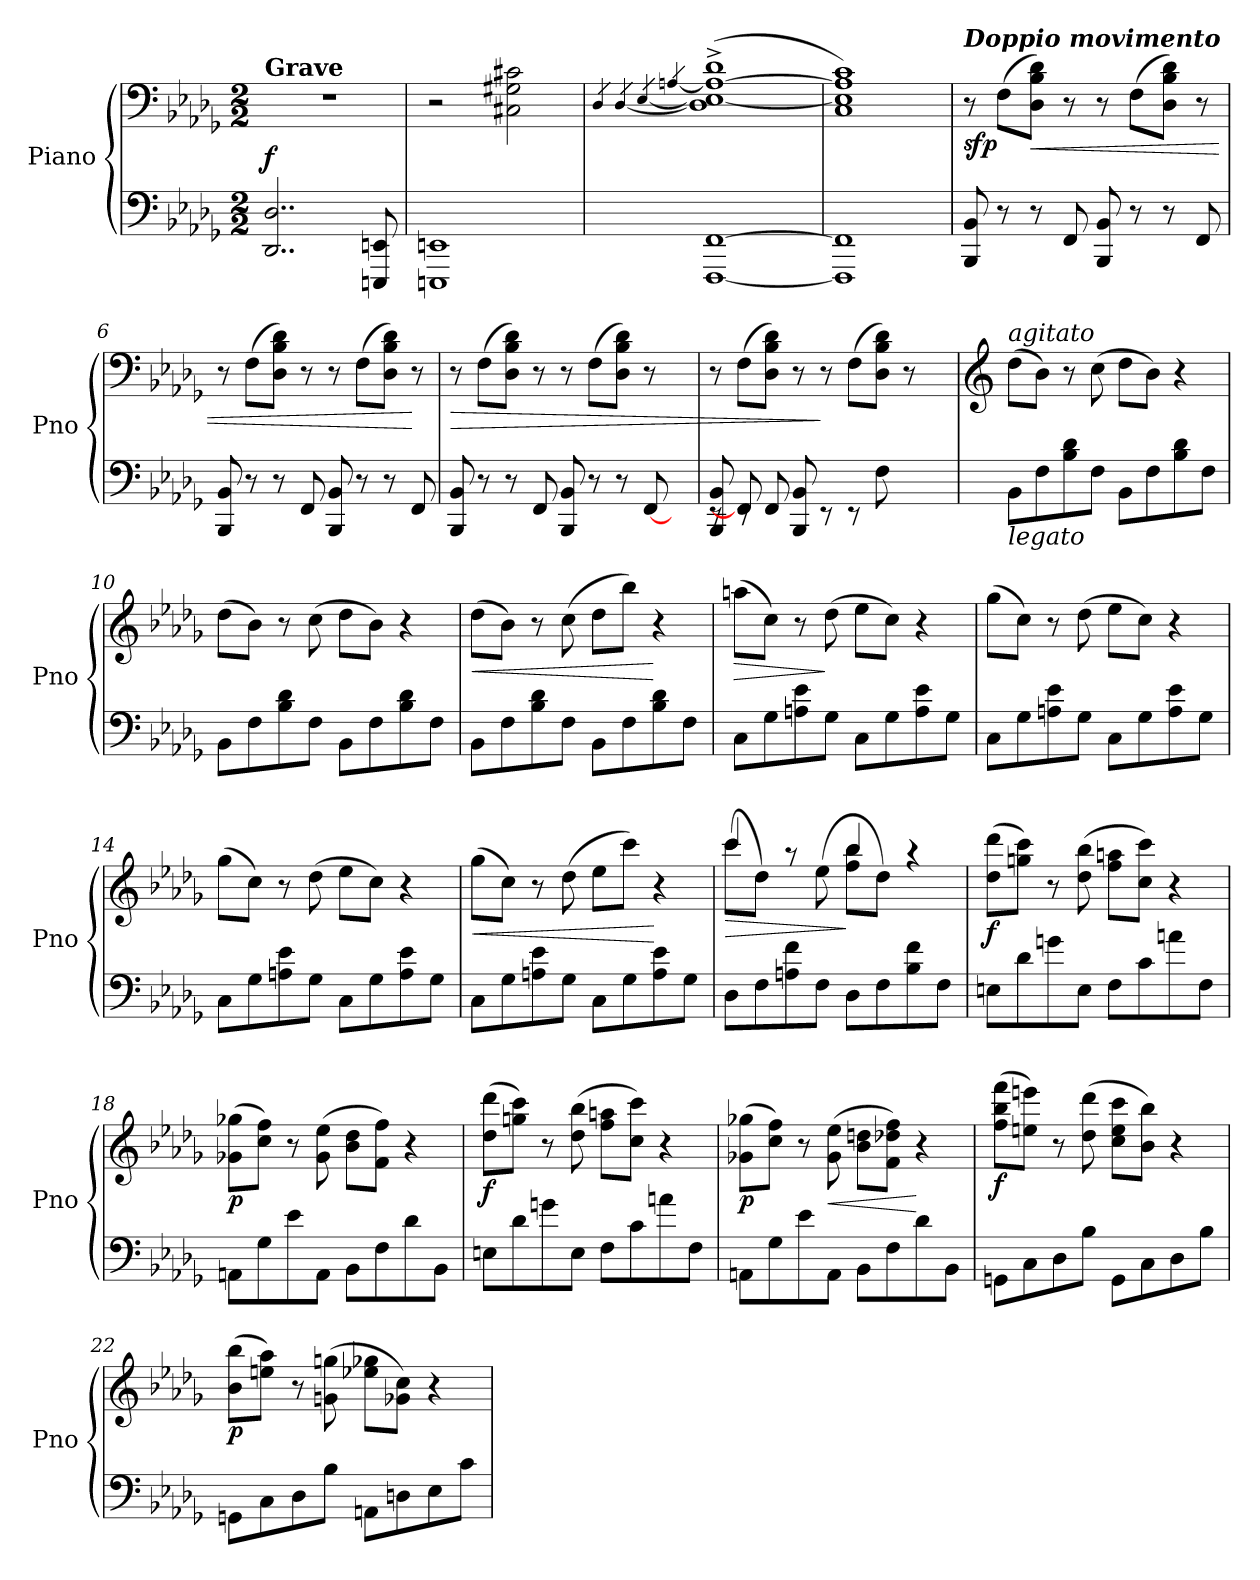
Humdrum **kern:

**kern	**kern	**dynam
*part1	*part1	*part1
*staff2	*staff1	*staff1/2
*I"Piano	*	*
*I'Pno	*	*
*clefF4	*clefF4	*
*k[b-e-a-d-g-]	*k[b-e-a-d-g-]	*
*D-:	*D-:	*
*M2/2	*M2/2	*
=1	=1	=1
!	!LO:TX:a:B:t=Grave	!
!	!	!LO:DY:a=2
2..DD-/ 2..D-/	1r	f
8EEEn/ 8EEn/	.	.
=2	=2	=2
1EEEn 1EEn	2r	.
.	2C#X\ 2G#X\ 2c#X\	.
=3	=3	=3
.	4qD-/	.
.	[4qD-/	.
.	[4qE-/	.
.	[4qAn/	.
[1FFF [1FF	(>1D-]^> 1E-_^> 1A_^> 1d-^>	.
=4	=4	=4
1FFF] 1FF]	1C 1E-] 1A] 1c)	.
=5	=5	=5
!	!LO:TX:a:Bi:t=Doppio movimento	!
!	!	!LO:DY:b
8BBB-/ 8BB-/	8r	sfp
8r	(>8F\L	.
!	!	!LO:HP:b
8r	8D-\ 8B-\ 8d-\J)	<
8FF/	8r	.
8BBB-/ 8BB-/	8r	.
8r	(>8F\L	.
8r	8D-\ 8B-\ 8d-\J)	.
8FF/	8r	.
!!LO:LB:g=z
=6	=6	=6
8BBB-/ 8BB-/	8r	.
8r	(>8F\L	.
8r	8D-\ 8B-\ 8d-\J)	.
8FF/	8r	.
8BBB-/ 8BB-/	8r	.
8r	(>8F\L	.
8r	8D-\ 8B-\ 8d-\J)	.
8FF/	8r	[
!!LO:LB:g=z
=7	=7	=7
!	!	!LO:HP:b
8BBB-/ 8BB-/	8r	>
8r	(>8F\L	.
8r	8D-\ 8B-\ 8d-\J)	.
8FF/	8r	.
8BBB-/ 8BB-/	8r	.
8r	(>8F\L	.
8r	8D-\ 8B-\ 8d-\J)	.
[8FF/	8r	.
8ryy	8ryy	.
!!LO:LB:g=z
=8	=8	=8
*^	*	*
8BBB-/ 8BB-/	8rEE	8r	.
8FF/]	8rEE	(>8F\L	.
2..ryy	8FF/	8D-\ 8B-\ 8d-\J)	.
.	8BBB-/ 8BB-/	8r	.
.	8rEE	8r	]
.	8rEE	(>8F\L	.
.	8F\	8D-\ 8B-\ 8d-\J)	.
.	4ryy	8r	.
.	.	8ryy	.
*v	*v	*	*
=9	=9	=9
*	*clefG2	*
!	!LO:TX:a:i:t=agitato	!
!LO:TX:b:i:t=legato	!	!
8BB-\L	(>8dd-\L	.
8F\	8b-\J)	.
8B-\ 8d-\	8r	.
8F\J	(>8cc\	.
8BB-\L	8dd-\L	.
8F\	8b-\J)	.
8B-\ 8d-\	4r	.
8F\J	.	.
=10	=10	=10
8BB-\L	(>8dd-\L	.
8F\	8b-\J)	.
8B-\ 8d-\	8r	.
8F\J	(>8cc\	.
8BB-\L	8dd-\L	.
8F\	8b-\J)	.
8B-\ 8d-\	4r	.
8F\J	.	.
=11	=11	=11
!	!	!LO:HP:b
8BB-\L	(>8dd-\L	<
8F\	8b-\J)	.
8B-\ 8d-\	8r	.
8F\J	(>8cc\	.
8BB-\L	8dd-\L	.
8F\	8bb-\J)	.
8B-\ 8d-\	4r	[
8F\J	.	.
!!LO:LB:g=z
=12	=12	=12
!	!	!LO:HP:b
8C\L	(>8aan\L	>
8G-\	8cc\J)	.
8An\ 8e-\	8r	.
8G-\J	(>8dd-\	]
8C\L	8ee-\L	.
8G-\	8cc\J)	.
8A\ 8e-\	4r	.
8G-\J	.	.
!!LO:LB:g=z
=13	=13	=13
8C\L	(>8gg-\L	.
8G-\	8cc\J)	.
8An\ 8e-\	8r	.
8G-\J	(>8dd-\	.
8C\L	8ee-\L	.
8G-\	8cc\J)	.
8A\ 8e-\	4r	.
8G-\J	.	.
!!LO:PB:g=z
=14	=14	=14
8C\L	(>8gg-\L	.
8G-\	8cc\J)	.
8An\ 8e-\	8r	.
8G-\J	(>8dd-\	.
8C\L	8ee-\L	.
8G-\	8cc\J)	.
8A\ 8e-\	4r	.
8G-\J	.	.
=15	=15	=15
!	!	!LO:HP:b
8C\L	(>8gg-\L	<
8G-\	8cc\J)	.
8An\ 8e-\	8r	.
8G-\J	(>8dd-\	.
8C\L	8ee-\L	.
8G-\	8ccc\J)	.
8A\ 8e-\	4r	[
8G-\J	.	.
=16	=16	=16
!	!	!LO:HP:b
*	*^	*
8D-\L	(>8ccc\L	4ccc/	>
8F\	8dd-\J)	.	.
8An\ 8f\	8raa	4ryy	.
8F\J	(>8ee-\	.	.
8D-\L	8ff\ 8bb-\L	4bb-/	]
8F\	8dd-\J)	.	.
8B-\ 8f\	4raa	4ryy	.
8F\J	.	.	.
*	*v	*v	*
=17	=17	=17
!	!	!LO:DY:b
8En\L	(>8dd-\ 8ddd-\L	f
8d-\	8ggn\ 8ccc\J)	.
8gn\	8r	.
8E\J	(>8dd-\ 8bb-\	.
8F\L	8ff\ 8aan\L	.
8c\	8cc\ 8ccc\J)	.
8an\	4r	.
8F\J	.	.
!!LO:LB:g=z
=18	=18	=18
!	!	!LO:DY:b
8AAn\L	(>8g-X\ 8gg-X\L	p
8G-\	8cc\ 8ff\J)	.
8e-\	8r	.
8AA\J	(>8g-\ 8ee-\	.
8BB-\L	8b-\ 8dd-\L	.
8F\	8f\ 8ff\J)	.
8d-\	4r	.
8BB-\J	.	.
!!LO:PB:g=z
=19	=19	=19
!	!	!LO:DY:b
8En\L	(>8dd-\ 8ddd-\L	f
8d-\	8ggn\ 8ccc\J)	.
8gn\	8r	.
8E\J	(>8dd-\ 8bb-\	.
8F\L	8ff\ 8aan\L	.
8c\	8cc\ 8ccc\J)	.
8an\	4r	.
8F\J	.	.
=20	=20	=20
!	!	!LO:DY:b
8AAn\L	(>8g-X\ 8gg-X\L	p
8G-\	8cc\ 8ff\J)	.
8e-\	8r	.
!	!	!LO:HP:b
8AA\J	(>8g-\ 8ee-\	<
8BB-\L	8b-\ 8ddn\L	.
8F\	8f\ 8dd-X\ 8ff\J)	.
8d-\	4r	[
8BB-\J	.	.
=21	=21	=21
!	!	!LO:DY:b
8GGn\L	(>8ff\ 8bb-\ 8fff\L	f
8C\	8een\ 8eeen\J)	.
8D-\	8r	.
8B-\J	(>8dd-\ 8ddd-\	.
8GG\L	8cc\ 8ee\ 8ccc\L	.
8C\	8b-\ 8bb-\J)	.
8D-\	4r	.
8B-\J	.	.
!!LO:LB:g=z
=22	=22	=22
!	!	!LO:DY:b
8GGn\L	(>8b-\ 8bb-\L	p
8C\	8een\ 8aa-\J)	.
8D-\	8r	.
8B-\J	(>8gn\ 8ggn\	.
8AAn\L	8ee-X\ 8gg-X\L	.
8Dn\	8g-X\ 8cc\J)	.
8E-\	4r	.
8c\J	.	.
=	=	=
*-	*-	*-
